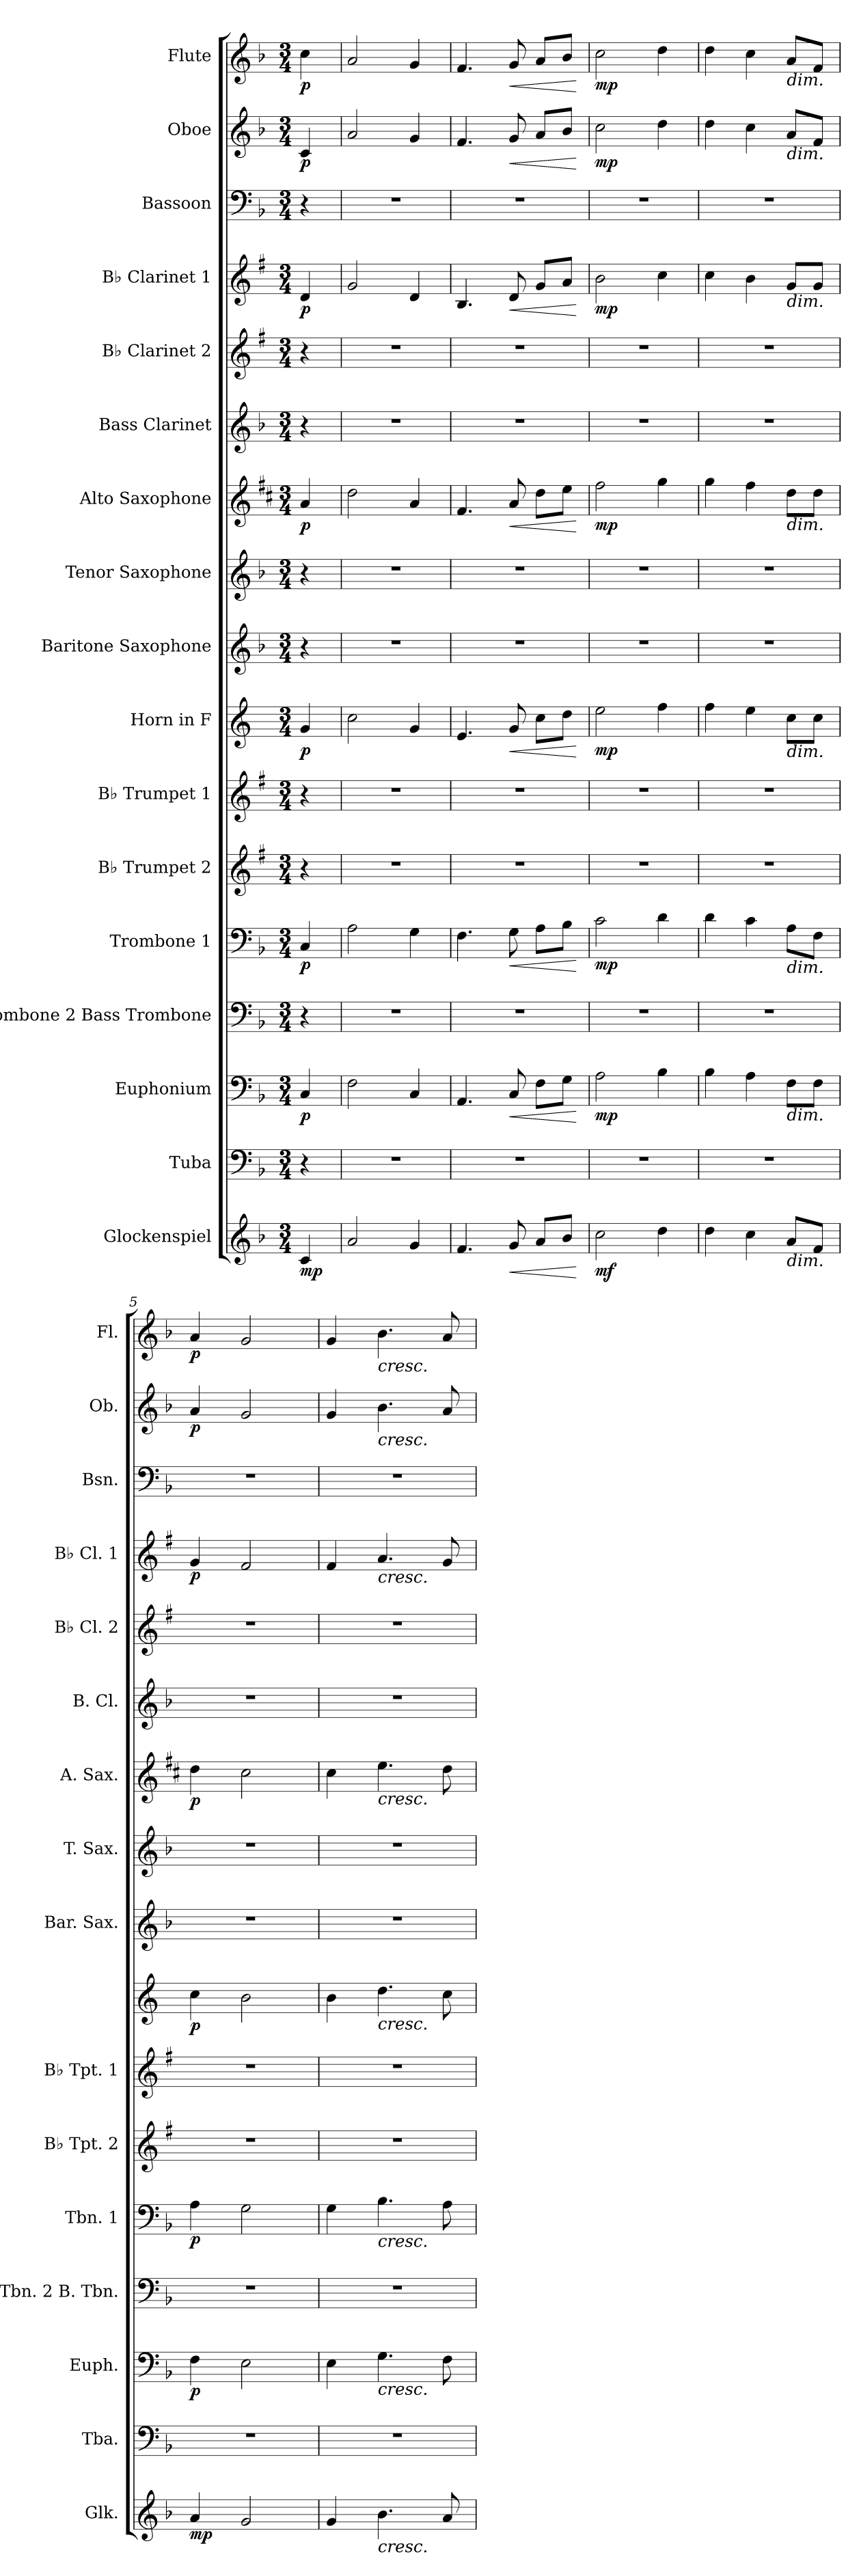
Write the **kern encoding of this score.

**kern	**dynam	**kern	**kern	**dynam	**kern	**kern	**dynam	**kern	**kern	**kern	**dynam	**kern	**kern	**kern	**dynam	**kern	**kern	**kern	**dynam	**kern	**kern	**dynam	**kern	**dynam
*part17	*part17	*part16	*part15	*part15	*part14	*part13	*part13	*part12	*part11	*part10	*part10	*part9	*part8	*part7	*part7	*part6	*part5	*part4	*part4	*part3	*part2	*part2	*part1	*part1
*staff17	*staff17	*staff16	*staff15	*staff15	*staff14	*staff13	*staff13	*staff12	*staff11	*staff10	*staff10	*staff9	*staff8	*staff7	*staff7	*staff6	*staff5	*staff4	*staff4	*staff3	*staff2	*staff2	*staff1	*staff1
*I"Glockenspiel	*	*I"Tuba	*I"Euphonium	*	*I"Trombone 2 Bass Trombone	*I"Trombone 1	*	*I"B♭ Trumpet 2	*I"B♭ Trumpet 1	*I"Horn in F	*	*I"Baritone Saxophone	*I"Tenor Saxophone	*I"Alto Saxophone	*	*I"Bass Clarinet	*I"B♭ Clarinet 2	*I"B♭ Clarinet 1	*	*I"Bassoon	*I"Oboe	*	*I"Flute	*
*I'Glk.	*	*I'Tba.	*I'Euph.	*	*I'Tbn. 2 B. Tbn.	*I'Tbn. 1	*	*I'B♭ Tpt. 2	*I'B♭ Tpt. 1	*	*	*I'Bar. Sax.	*I'T. Sax.	*I'A. Sax.	*	*I'B. Cl.	*I'B♭ Cl. 2	*I'B♭ Cl. 1	*	*I'Bsn.	*I'Ob.	*	*I'Fl.	*
*clefG2	*	*clefF4	*clefF4	*	*clefF4	*clefF4	*	*clefG2	*clefG2	*clefG2	*	*clefG2	*clefG2	*clefG2	*	*clefG2	*clefG2	*clefG2	*	*clefF4	*clefG2	*	*clefG2	*
*ITrd-14c-24	*	*	*	*	*	*	*	*ITrd1c2	*ITrd1c2	*ITrd4c7	*	*ITrd12c21	*ITrd8c14	*ITrd5c9	*	*ITrd8c14	*ITrd1c2	*ITrd1c2	*	*	*	*	*	*
*k[b-]	*	*k[b-]	*k[b-]	*	*k[b-]	*k[b-]	*	*k[b-]	*k[b-]	*k[b-]	*	*k[b-]	*k[b-]	*k[b-]	*	*k[b-]	*k[b-]	*k[b-]	*	*k[b-]	*k[b-]	*	*k[b-]	*
*M3/4	*	*M3/4	*M3/4	*	*M3/4	*M3/4	*	*M3/4	*M3/4	*M3/4	*	*M3/4	*M3/4	*M3/4	*	*M3/4	*M3/4	*M3/4	*	*M3/4	*M3/4	*	*M3/4	*
*MM80	*	*MM80	*MM80	*	*MM80	*MM80	*	*MM80	*MM80	*MM80	*	*MM80	*MM80	*MM80	*	*MM80	*MM80	*MM80	*	*MM80	*MM80	*	*MM80	*
=	=	=	=	=	=	=	=	=	=	=	=	=	=	=	=	=	=	=	=	=	=	=	=	=
!	!LO:DY:b	!	!	!LO:DY:b	!	!	!LO:DY:b	!	!	!	!LO:DY:b	!	!	!	!LO:DY:b	!	!	!	!LO:DY:b	!	!	!LO:DY:b	!	!LO:DY:b
4ccc/	mp	4r	4C/	p	4r	4C/	p	4r	4r	4c/	p	4r	4r	4c/	p	4r	4r	4c/	p	4r	4c/	p	4cc\	p
=1	=1	=1	=1	=1	=1	=1	=1	=1	=1	=1	=1	=1	=1	=1	=1	=1	=1	=1	=1	=1	=1	=1	=1	=1
2aaa/	.	2.r	2F\	.	2.r	2A\	.	2.r	2.r	2f\	.	2.r	2.r	2f\	.	2.r	2.r	2f/	.	2.r	2a/	.	2a/	.
4ggg/	.	.	4C/	.	.	4G\	.	.	.	4c/	.	.	.	4c/	.	.	.	4c/	.	.	4g/	.	4g/	.
=2	=2	=2	=2	=2	=2	=2	=2	=2	=2	=2	=2	=2	=2	=2	=2	=2	=2	=2	=2	=2	=2	=2	=2	=2
4.fff/	.	2.r	4.AA/	.	2.r	4.F\	.	2.r	2.r	4.A/	.	2.r	2.r	4.A/	.	2.r	2.r	4.A/	.	2.r	4.f/	.	4.f/	.
!	!LO:HP:b	!	!	!LO:HP:b	!	!	!LO:HP:b	!	!	!	!LO:HP:b	!	!	!	!LO:HP:b	!	!	!	!LO:HP:b	!	!	!LO:HP:b	!	!LO:HP:b
8ggg/	<	.	8C/	<	.	8G\	<	.	.	8c/	<	.	.	8c/	<	.	.	8c/	<	.	8g/	<	8g/	<
8aaa/L	.	.	8F\L	.	.	8A\L	.	.	.	8f\L	.	.	.	8f\L	.	.	.	8f/L	.	.	8a/L	.	8a/L	.
8bbb-/J	.	.	8G\J	.	.	8B-\J	.	.	.	8g\J	.	.	.	8g\J	.	.	.	8g/J	.	.	8b-/J	.	8b-/J	.
.	[	.	.	[	.	.	[	.	.	.	[	.	.	.	[	.	.	.	[	.	.	[	.	[
=3	=3	=3	=3	=3	=3	=3	=3	=3	=3	=3	=3	=3	=3	=3	=3	=3	=3	=3	=3	=3	=3	=3	=3	=3
!	!LO:DY:b	!	!	!LO:DY:b	!	!	!LO:DY:b	!	!	!	!LO:DY:b	!	!	!	!LO:DY:b	!	!	!	!LO:DY:b	!	!	!LO:DY:b	!	!LO:DY:b
2cccc\	mf	2.r	2A\	mp	2.r	2c\	mp	2.r	2.r	2a\	mp	2.r	2.r	2a\	mp	2.r	2.r	2a\	mp	2.r	2cc\	mp	2cc\	mp
4dddd\	.	.	4B-\	.	.	4d\	.	.	.	4b-\	.	.	.	4b-\	.	.	.	4b-\	.	.	4dd\	.	4dd\	.
=4	=4	=4	=4	=4	=4	=4	=4	=4	=4	=4	=4	=4	=4	=4	=4	=4	=4	=4	=4	=4	=4	=4	=4	=4
4dddd\	.	2.r	4B-\	.	2.r	4d\	.	2.r	2.r	4b-\	.	2.r	2.r	4b-\	.	2.r	2.r	4b-\	.	2.r	4dd\	.	4dd\	.
4cccc\	.	.	4A\	.	.	4c\	.	.	.	4a\	.	.	.	4a\	.	.	.	4a\	.	.	4cc\	.	4cc\	.
!	!	!	!	!	!	!	!	!	!	!	!	!	!	!	!	!	!	!	!	!	!	!	!LO:TX:b:i:t=dim.	!
!	!	!	!	!	!	!	!	!	!	!	!	!	!	!	!	!	!	!	!	!	!LO:TX:b:i:t=dim.	!	!	!
!	!	!	!	!	!	!	!	!	!	!	!	!	!	!	!	!	!	!LO:TX:b:i:t=dim.	!	!	!	!	!	!
!	!	!	!	!	!	!	!	!	!	!	!	!	!	!LO:TX:b:i:t=dim.	!	!	!	!	!	!	!	!	!	!
!	!	!	!	!	!	!	!	!	!	!LO:TX:b:i:t=dim.	!	!	!	!	!	!	!	!	!	!	!	!	!	!
!	!	!	!	!	!	!LO:TX:b:i:t=dim.	!	!	!	!	!	!	!	!	!	!	!	!	!	!	!	!	!	!
!	!	!	!LO:TX:b:i:t=dim.	!	!	!	!	!	!	!	!	!	!	!	!	!	!	!	!	!	!	!	!	!
!LO:TX:b:i:t=dim.	!	!	!	!	!	!	!	!	!	!	!	!	!	!	!	!	!	!	!	!	!	!	!	!
8aaa/L	.	.	8F\L	.	.	8A\L	.	.	.	8f\L	.	.	.	8f\L	.	.	.	8f/L	.	.	8a/L	.	8a/L	.
8fff/J	.	.	8F\J	.	.	8F\J	.	.	.	8f\J	.	.	.	8f\J	.	.	.	8f/J	.	.	8f/J	.	8f/J	.
=5	=5	=5	=5	=5	=5	=5	=5	=5	=5	=5	=5	=5	=5	=5	=5	=5	=5	=5	=5	=5	=5	=5	=5	=5
!	!LO:DY:b	!	!	!LO:DY:b	!	!	!LO:DY:b	!	!	!	!LO:DY:b	!	!	!	!LO:DY:b	!	!	!	!LO:DY:b	!	!	!LO:DY:b	!	!LO:DY:b
4aaa/	mp	2.r	4F\	p	2.r	4A\	p	2.r	2.r	4f\	p	2.r	2.r	4f\	p	2.r	2.r	4f/	p	2.r	4a/	p	4a/	p
2ggg/	.	.	2E\	.	.	2G\	.	.	.	2e\	.	.	.	2e\	.	.	.	2e/	.	.	2g/	.	2g/	.
=6	=6	=6	=6	=6	=6	=6	=6	=6	=6	=6	=6	=6	=6	=6	=6	=6	=6	=6	=6	=6	=6	=6	=6	=6
4ggg/	.	2.r	4E\	.	2.r	4G\	.	2.r	2.r	4e\	.	2.r	2.r	4e\	.	2.r	2.r	4e/	.	2.r	4g/	.	4g/	.
!	!	!	!	!	!	!	!	!	!	!	!	!	!	!	!	!	!	!	!	!	!	!	!LO:TX:b:i:t=cresc.	!
!	!	!	!	!	!	!	!	!	!	!	!	!	!	!	!	!	!	!	!	!	!LO:TX:b:i:t=cresc.	!	!	!
!	!	!	!	!	!	!	!	!	!	!	!	!	!	!	!	!	!	!LO:TX:b:i:t=cresc.	!	!	!	!	!	!
!	!	!	!	!	!	!	!	!	!	!	!	!	!	!LO:TX:b:i:t=cresc.	!	!	!	!	!	!	!	!	!	!
!	!	!	!	!	!	!	!	!	!	!LO:TX:b:i:t=cresc.	!	!	!	!	!	!	!	!	!	!	!	!	!	!
!	!	!	!	!	!	!LO:TX:b:i:t=cresc.	!	!	!	!	!	!	!	!	!	!	!	!	!	!	!	!	!	!
!	!	!	!LO:TX:b:i:t=cresc.	!	!	!	!	!	!	!	!	!	!	!	!	!	!	!	!	!	!	!	!	!
!LO:TX:b:i:t=cresc.	!	!	!	!	!	!	!	!	!	!	!	!	!	!	!	!	!	!	!	!	!	!	!	!
4.bbb-\	.	.	4.G\	.	.	4.B-\	.	.	.	4.g\	.	.	.	4.g\	.	.	.	4.g/	.	.	4.b-\	.	4.b-\	.
8aaa/	.	.	8F\	.	.	8A\	.	.	.	8f\	.	.	.	8f\	.	.	.	8f/	.	.	8a/	.	8a/	.
=	=	=	=	=	=	=	=	=	=	=	=	=	=	=	=	=	=	=	=	=	=	=	=	=
*-	*-	*-	*-	*-	*-	*-	*-	*-	*-	*-	*-	*-	*-	*-	*-	*-	*-	*-	*-	*-	*-	*-	*-	*-
